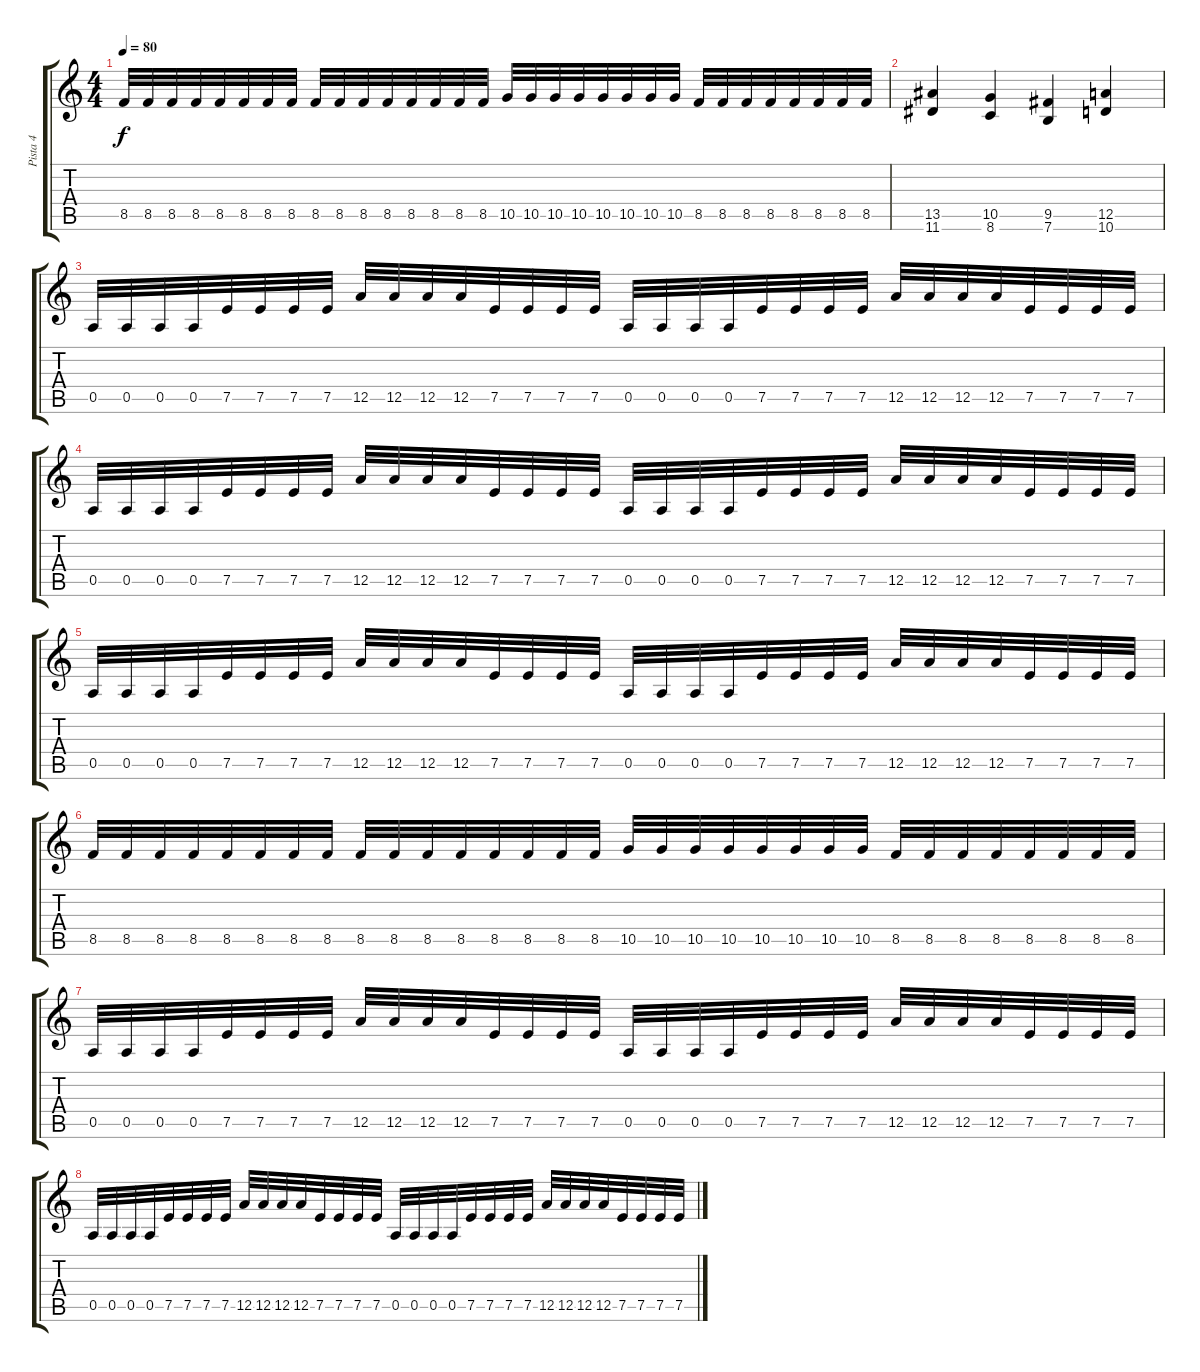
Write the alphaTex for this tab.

\track ("Pista 4" "Pista 4") {instrument distortionguitar}
\staff {score tabs}
\tuning (E4 B3 G3 D3 A2 E2) {hide}
\ts (4 4)
\tempo 80
\clef g2
\ks c
8.5.32{dy f} 8.5.32 8.5.32 8.5.32 8.5.32 8.5.32 8.5.32 8.5.32 8.5.32 8.5.32 8.5.32 8.5.32 8.5.32 8.5.32 8.5.32 8.5.32 10.5.32 10.5.32 10.5.32 10.5.32 10.5.32 10.5.32 10.5.32 10.5.32 8.5.32 8.5.32 8.5.32 8.5.32 8.5.32 8.5.32 8.5.32 8.5.32 |
(13.5 11.6).4 (10.5 8.6).4 (9.5 7.6).4 (12.5 10.6).4 |
0.5.32 0.5.32 0.5.32 0.5.32 7.5.32 7.5.32 7.5.32 7.5.32 12.5.32 12.5.32 12.5.32 12.5.32 7.5.32 7.5.32 7.5.32 7.5.32 0.5.32 0.5.32 0.5.32 0.5.32 7.5.32 7.5.32 7.5.32 7.5.32 12.5.32 12.5.32 12.5.32 12.5.32 7.5.32 7.5.32 7.5.32 7.5.32 |
0.5.32 0.5.32 0.5.32 0.5.32 7.5.32 7.5.32 7.5.32 7.5.32 12.5.32 12.5.32 12.5.32 12.5.32 7.5.32 7.5.32 7.5.32 7.5.32 0.5.32 0.5.32 0.5.32 0.5.32 7.5.32 7.5.32 7.5.32 7.5.32 12.5.32 12.5.32 12.5.32 12.5.32 7.5.32 7.5.32 7.5.32 7.5.32 |
0.5.32 0.5.32 0.5.32 0.5.32 7.5.32 7.5.32 7.5.32 7.5.32 12.5.32 12.5.32 12.5.32 12.5.32 7.5.32 7.5.32 7.5.32 7.5.32 0.5.32 0.5.32 0.5.32 0.5.32 7.5.32 7.5.32 7.5.32 7.5.32 12.5.32 12.5.32 12.5.32 12.5.32 7.5.32 7.5.32 7.5.32 7.5.32 |
8.5.32 8.5.32 8.5.32 8.5.32 8.5.32 8.5.32 8.5.32 8.5.32 8.5.32 8.5.32 8.5.32 8.5.32 8.5.32 8.5.32 8.5.32 8.5.32 10.5.32 10.5.32 10.5.32 10.5.32 10.5.32 10.5.32 10.5.32 10.5.32 8.5.32 8.5.32 8.5.32 8.5.32 8.5.32 8.5.32 8.5.32 8.5.32 |
0.5.32 0.5.32 0.5.32 0.5.32 7.5.32 7.5.32 7.5.32 7.5.32 12.5.32 12.5.32 12.5.32 12.5.32 7.5.32 7.5.32 7.5.32 7.5.32 0.5.32 0.5.32 0.5.32 0.5.32 7.5.32 7.5.32 7.5.32 7.5.32 12.5.32 12.5.32 12.5.32 12.5.32 7.5.32 7.5.32 7.5.32 7.5.32 |
0.5.32 0.5.32 0.5.32 0.5.32 7.5.32 7.5.32 7.5.32 7.5.32 12.5.32 12.5.32 12.5.32 12.5.32 7.5.32 7.5.32 7.5.32 7.5.32 0.5.32 0.5.32 0.5.32 0.5.32 7.5.32 7.5.32 7.5.32 7.5.32 12.5.32 12.5.32 12.5.32 12.5.32 7.5.32 7.5.32 7.5.32 7.5.32
